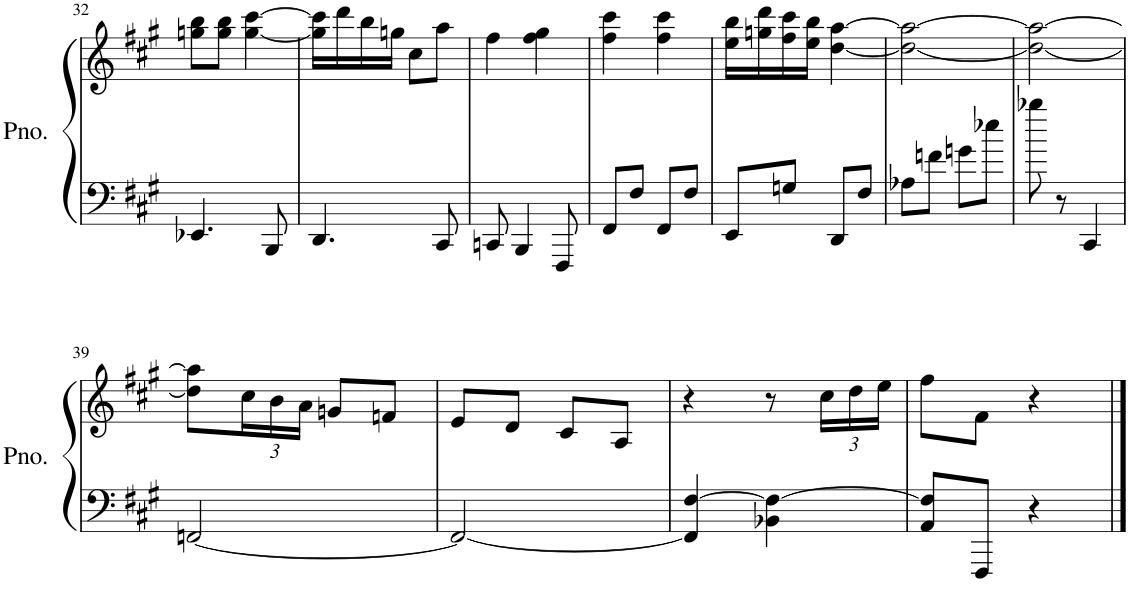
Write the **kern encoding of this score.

**kern	**kern
*part1	*part1
*staff2	*staff1
*I"Piano	*
*I'Pno.	*
!!LO:PB:g=z
*clefF4	*clefG2
*k[f#c#g#]	*k[f#c#g#]
*M2/4	*M2/4
=32	=32
4.EE-X/	8ggn\ 8bb\L
.	8gg\ 8bb\J
.	[4gg\ [4ccc#\
8BBB/	.
=33	=33
4.DD/	16gg\] 16ccc#\]LL
.	16ddd\
.	16bb\
.	16ggn\JJ
.	8cc#\L
8CC#/	8aa\J
=34	=34
8CCn/	4ff#\
4BBB/	.
.	4ff#\ 4gg#\
8FFF#/	.
=35	=35
8FF#/L	4ff#\ 4ccc#\
8F#/J	.
8FF#/L	4ff#\ 4ccc#\
8F#/J	.
=36	=36
8EE/L	16ee\ 16bb\LL
.	16ggn\ 16ddd\
8Gn/J	16ff#\ 16ccc#\
.	16ee\ 16bb\JJ
8DD/L	[4dd\ [4aa\
8F#/J	.
=37	=37
8A-X\L	2dd\_ 2aa\_
8fn\J	.
8gn\L	.
8ee-X\J	.
=38	=38
8bb-X\	2dd\_ 2aa\_
8r	.
4CC#/	.
!!LO:LB:g=z
=39	=39
[2FFn/	8dd\] 8aa\]L
*	*Xbrackettup
.	24cc#\L
.	24b\
.	24a\JJ
.	8gn/L
.	8fn/J
=40	=40
2FF/_	8e/L
.	8d/J
.	8c#/L
.	8A/J
=41	=41
4FF/] [4F#/	4r
4BB-X\ 4F#\_	8r
.	24cc#\LL
.	24dd\
.	24ee\JJ
=42	=42
8AA/ 8F#/]L	8ff#\L
8FFF#/J	8f#\J
4r	4r
==	==
*-	*-
